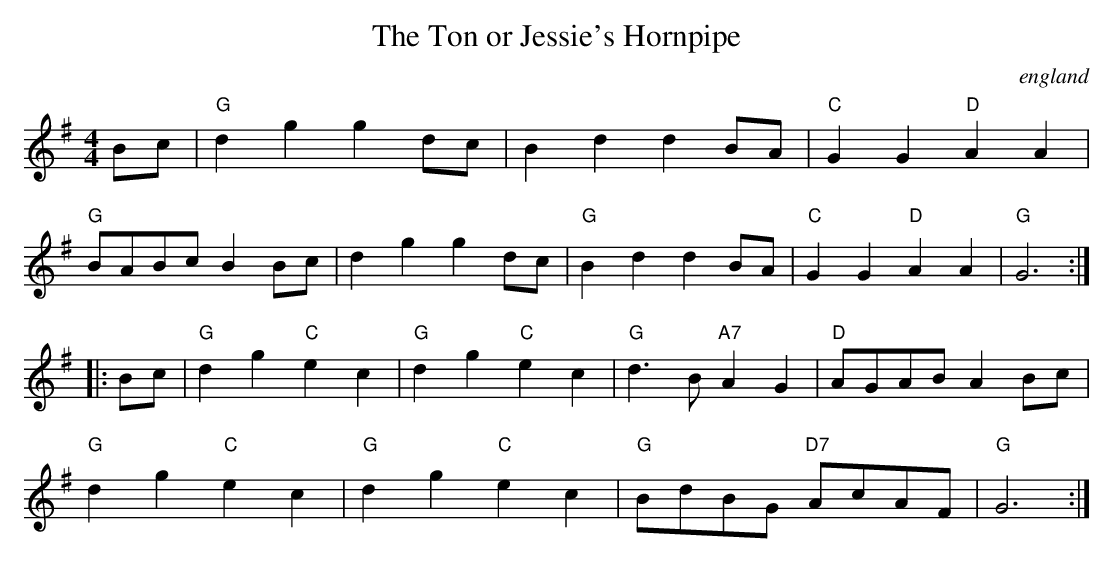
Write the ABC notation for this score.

X:1
T:The Ton or Jessie's Hornpipe
O:england
M:4/4
L:1/4
K:G
B/2c/2|"G"dg gd/2c/2|Bd dB/2A/2|"C"GG "D"AA|
"G"B/2A/2B/2c/2 BB/2c/2|dg gd/2c/2|"G"Bd dB/2A/2|"C"GG "D"AA|"G"G3::
B/2c/2|"G"dg "C"ec|"G"dg "C"ec|"G"d3/2B/2 "A7"AG|"D"A/2G/2A/2B/2 AB/2c/2|
"G"dg "C"ec|"G"dg "C"ec|"G"B/2d/2B/2G/2 "D7"A/2c/2A/2F/2|"G"G3:|
